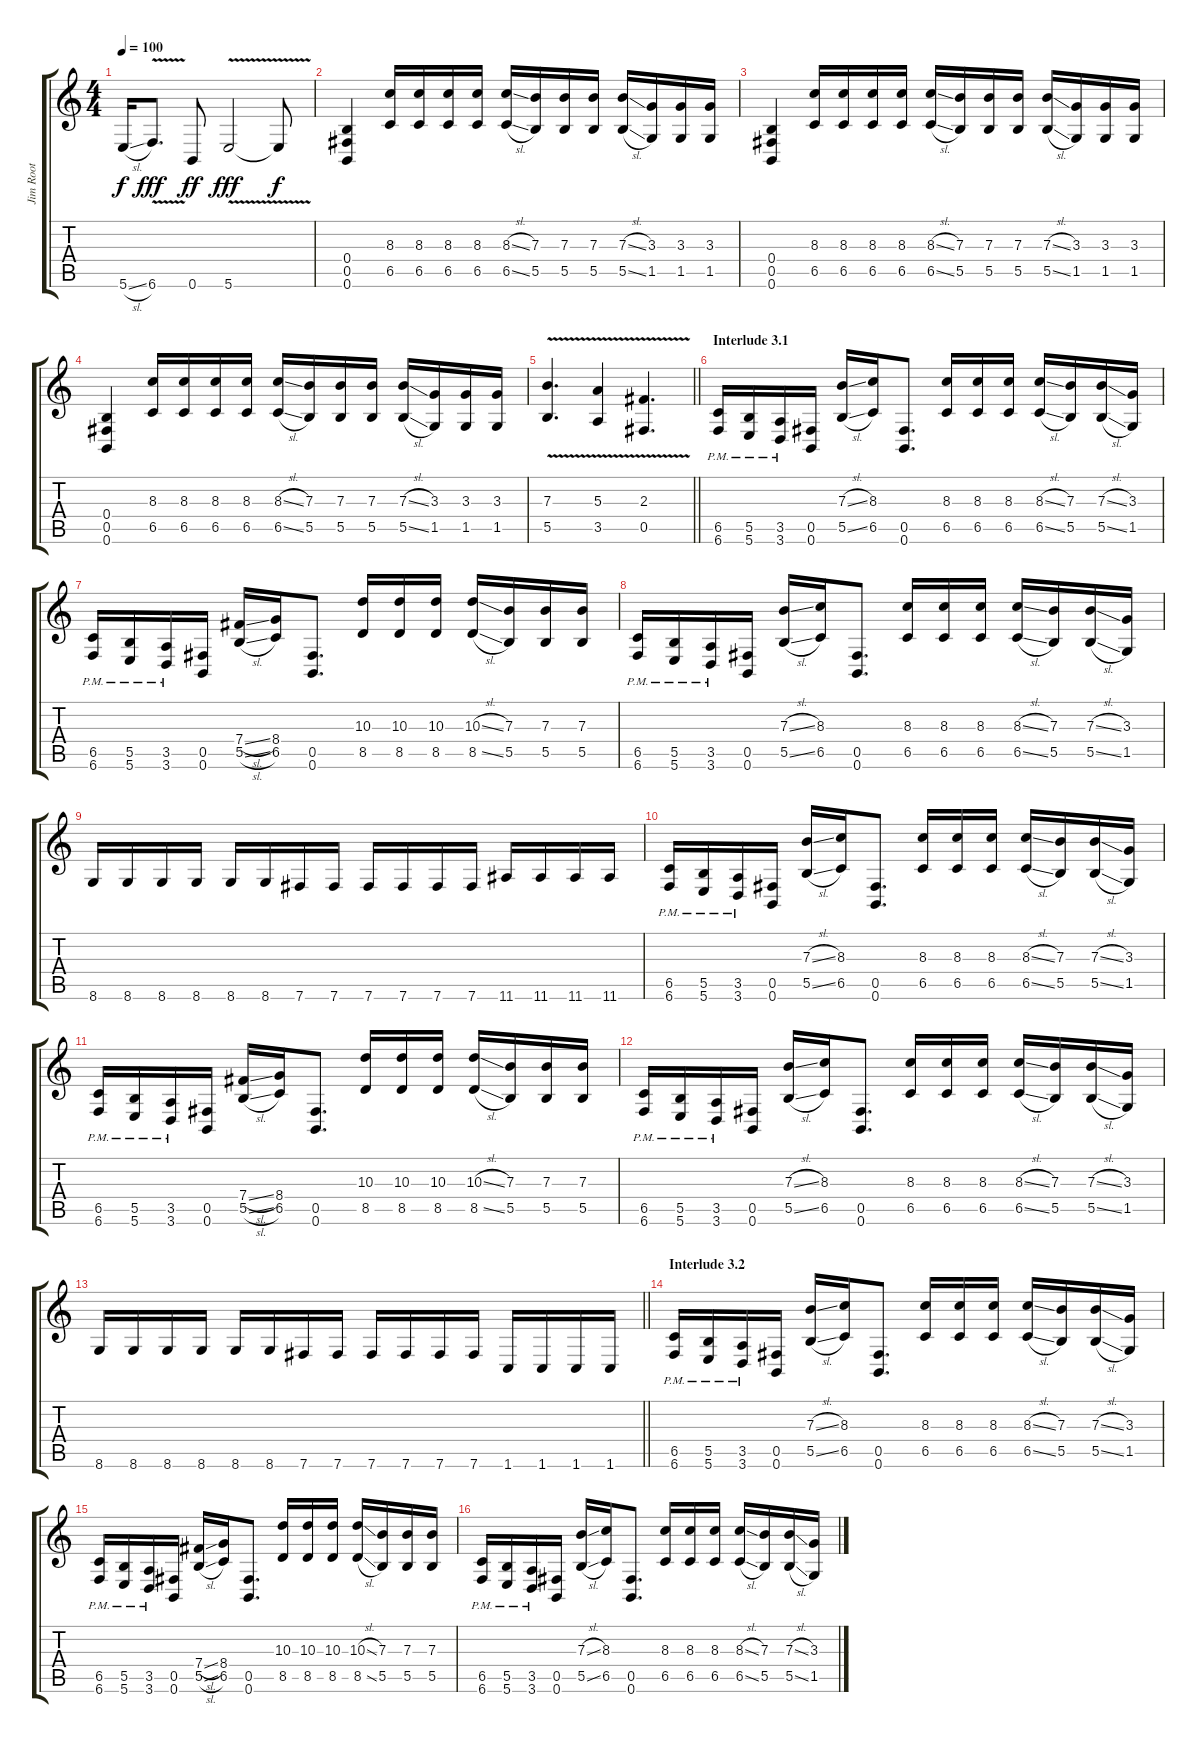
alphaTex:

\track ("Jim Root" "Jim Root") {instrument distortionguitar}
\staff {score tabs}
\tuning (Db4 Ab3 E3 B2 Gb2 B1) {hide}
\ts (4 4)
\tempo 100
\clef g2
\ks c
5.6{sl}.16{dy f} 6.6{v}.8{d dy fff} 0.6.8{dy ff} 5.6{v}.2{dy fff} 5.6{t}.8{dy f} |
(0.4 0.5 0.6).4 (8.3 6.5).16 (8.3 6.5).16 (8.3 6.5).16 (8.3 6.5).16 (8.3{sl} 6.5{sl}).16 (7.3 5.5).16 (7.3 5.5).16 (7.3 5.5).16 (7.3{sl} 5.5{sl}).16 (3.3 1.5).16 (3.3 1.5).16 (3.3 1.5).16 |
(0.4 0.5 0.6).4 (8.3 6.5).16 (8.3 6.5).16 (8.3 6.5).16 (8.3 6.5).16 (8.3{sl} 6.5{sl}).16 (7.3 5.5).16 (7.3 5.5).16 (7.3 5.5).16 (7.3{sl} 5.5{sl}).16 (3.3 1.5).16 (3.3 1.5).16 (3.3 1.5).16 |
(0.4 0.5 0.6).4 (8.3 6.5).16 (8.3 6.5).16 (8.3 6.5).16 (8.3 6.5).16 (8.3{sl} 6.5{sl}).16 (7.3 5.5).16 (7.3 5.5).16 (7.3 5.5).16 (7.3{sl} 5.5{sl}).16 (3.3 1.5).16 (3.3 1.5).16 (3.3 1.5).16 |
\barLineRight lightlight
(7.3{v} 5.5{v}).4{d} (5.3{v} 3.5{v}).4 (2.3{v} 0.5{v}).4{d} |
\section ("" "Interlude 3.1")
(6.5{pm} 6.6{pm}).16 (5.5{pm} 5.6{pm}).16 (3.5{pm} 3.6{pm}).16 (0.5 0.6).16 (7.3{sl} 5.5{sl}).16 (8.3 6.5).16 (0.5 0.6).8{d} (8.3 6.5).16 (8.3 6.5).16 (8.3 6.5).16 (8.3{sl} 6.5{sl}).16 (7.3 5.5).16 (7.3{sl} 5.5{sl}).16 (3.3 1.5).16 |
(6.5{pm} 6.6{pm}).16 (5.5{pm} 5.6{pm}).16 (3.5{pm} 3.6{pm}).16 (0.5 0.6).16 (7.4{sl} 5.5{sl}).16 (8.4 6.5).16 (0.5 0.6).8{d} (10.3 8.5).16 (10.3 8.5).16 (10.3 8.5).16 (10.3{sl} 8.5{sl}).16 (7.3 5.5).16 (7.3 5.5).16 (7.3 5.5).16 |
(6.5{pm} 6.6{pm}).16 (5.5{pm} 5.6{pm}).16 (3.5{pm} 3.6{pm}).16 (0.5 0.6).16 (7.3{sl} 5.5{sl}).16 (8.3 6.5).16 (0.5 0.6).8{d} (8.3 6.5).16 (8.3 6.5).16 (8.3 6.5).16 (8.3{sl} 6.5{sl}).16 (7.3 5.5).16 (7.3{sl} 5.5{sl}).16 (3.3 1.5).16 |
8.6.16 8.6.16 8.6.16 8.6.16 8.6.16 8.6.16 7.6.16 7.6.16 7.6.16 7.6.16 7.6.16 7.6.16 11.6.16 11.6.16 11.6.16 11.6.16 |
(6.5{pm} 6.6{pm}).16 (5.5{pm} 5.6{pm}).16 (3.5{pm} 3.6{pm}).16 (0.5 0.6).16 (7.3{sl} 5.5{sl}).16 (8.3 6.5).16 (0.5 0.6).8{d} (8.3 6.5).16 (8.3 6.5).16 (8.3 6.5).16 (8.3{sl} 6.5{sl}).16 (7.3 5.5).16 (7.3{sl} 5.5{sl}).16 (3.3 1.5).16 |
(6.5{pm} 6.6{pm}).16 (5.5{pm} 5.6{pm}).16 (3.5{pm} 3.6{pm}).16 (0.5 0.6).16 (7.4{sl} 5.5{sl}).16 (8.4 6.5).16 (0.5 0.6).8{d} (10.3 8.5).16 (10.3 8.5).16 (10.3 8.5).16 (10.3{sl} 8.5{sl}).16 (7.3 5.5).16 (7.3 5.5).16 (7.3 5.5).16 |
(6.5{pm} 6.6{pm}).16 (5.5{pm} 5.6{pm}).16 (3.5{pm} 3.6{pm}).16 (0.5 0.6).16 (7.3{sl} 5.5{sl}).16 (8.3 6.5).16 (0.5 0.6).8{d} (8.3 6.5).16 (8.3 6.5).16 (8.3 6.5).16 (8.3{sl} 6.5{sl}).16 (7.3 5.5).16 (7.3{sl} 5.5{sl}).16 (3.3 1.5).16 |
\barLineRight lightlight
8.6.16 8.6.16 8.6.16 8.6.16 8.6.16 8.6.16 7.6.16 7.6.16 7.6.16 7.6.16 7.6.16 7.6.16 1.6.16 1.6.16 1.6.16 1.6.16 |
\section ("" "Interlude 3.2")
(6.5{pm} 6.6{pm}).16 (5.5{pm} 5.6{pm}).16 (3.5{pm} 3.6{pm}).16 (0.5 0.6).16 (7.3{sl} 5.5{sl}).16 (8.3 6.5).16 (0.5 0.6).8{d} (8.3 6.5).16 (8.3 6.5).16 (8.3 6.5).16 (8.3{sl} 6.5{sl}).16 (7.3 5.5).16 (7.3{sl} 5.5{sl}).16 (3.3 1.5).16 |
(6.5{pm} 6.6{pm}).16 (5.5{pm} 5.6{pm}).16 (3.5{pm} 3.6{pm}).16 (0.5 0.6).16 (7.4{sl} 5.5{sl}).16 (8.4 6.5).16 (0.5 0.6).8{d} (10.3 8.5).16 (10.3 8.5).16 (10.3 8.5).16 (10.3{sl} 8.5{sl}).16 (7.3 5.5).16 (7.3 5.5).16 (7.3 5.5).16 |
(6.5{pm} 6.6{pm}).16 (5.5{pm} 5.6{pm}).16 (3.5{pm} 3.6{pm}).16 (0.5 0.6).16 (7.3{sl} 5.5{sl}).16 (8.3 6.5).16 (0.5 0.6).8{d} (8.3 6.5).16 (8.3 6.5).16 (8.3 6.5).16 (8.3{sl} 6.5{sl}).16 (7.3 5.5).16 (7.3{sl} 5.5{sl}).16 (3.3 1.5).16
